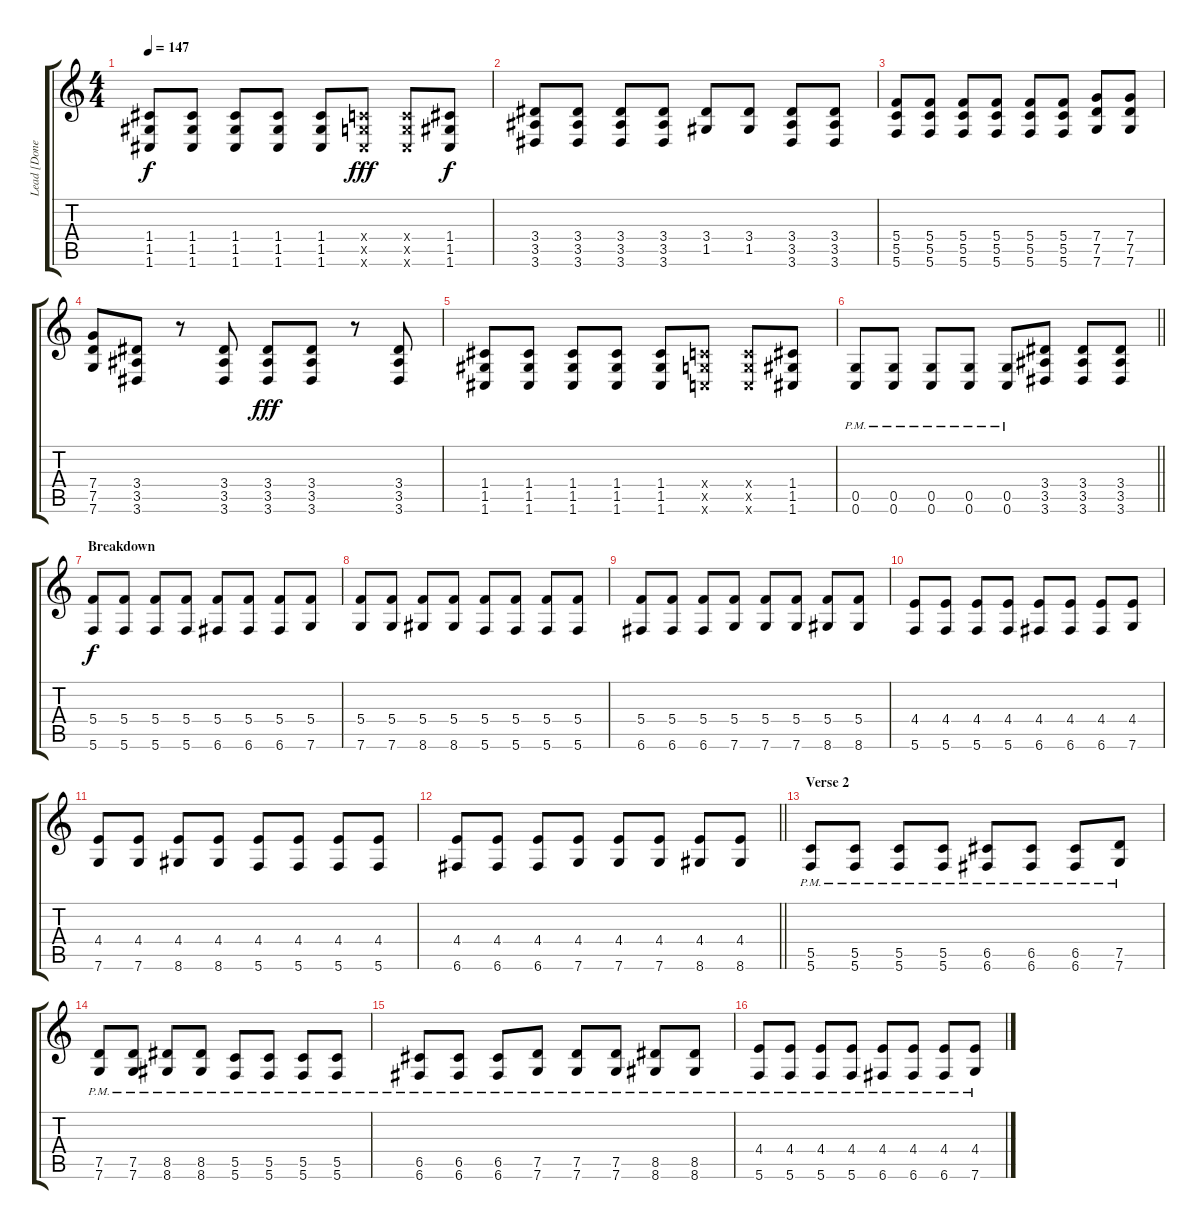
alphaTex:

\track ("Lead [Donegan]" "Lead [Done") {instrument distortionguitar}
\staff {score tabs}
\tuning (D4 A3 F3 C3 G2 C2) {hide}
\ts (4 4)
\tempo 147
\clef g2
\ks c
(1.4 1.5 1.6).8{dy f} (1.4 1.5 1.6).8 (1.4 1.5 1.6).8 (1.4 1.5 1.6).8 (1.4 1.5 1.6).8 (0.4{x} 0.5{x} 1.6{x}).8{dy fff} (0.4{x} 0.5{x} 1.6{x}).8 (1.4 1.5 1.6).8{dy f} |
(3.4 3.5 3.6).8 (3.4 3.5 3.6).8 (3.4 3.5 3.6).8 (3.4 3.5 3.6).8 (3.4 1.5).8 (3.4 1.5).8 (3.4 3.5 3.6).8 (3.4 3.5 3.6).8 |
(5.4 5.5 5.6).8 (5.4 5.5 5.6).8 (5.4 5.5 5.6).8 (5.4 5.5 5.6).8 (5.4 5.5 5.6).8 (5.4 5.5 5.6).8 (7.4 7.5 7.6).8 (7.4 7.5 7.6).8 |
(7.4 7.5 7.6).8 (3.4 3.5 3.6).8 r.8 (3.4 3.5 3.6).8 (3.4 3.5 3.6).8{dy fff} (3.4 3.5 3.6).8 r.8 (3.4 3.5 3.6).8 |
(1.4 1.5 1.6).8 (1.4 1.5 1.6).8 (1.4 1.5 1.6).8 (1.4 1.5 1.6).8 (1.4 1.5 1.6).8 (0.4{x} 0.5{x} 0.6{x}).8 (0.4{x} 0.5{x} 0.6{x}).8 (1.4 1.5 1.6).8 |
\barLineRight lightlight
(0.5{pm} 0.6{pm}).8 (0.5{pm} 0.6{pm}).8 (0.5{pm} 0.6{pm}).8 (0.5{pm} 0.6{pm}).8 (0.5{pm} 0.6{pm}).8 (3.4 3.5 3.6).8 (3.4 3.5 3.6).8 (3.4 3.5 3.6).8 |
\section ("" "Breakdown")
(5.4 5.6).8{dy f} (5.4 5.6).8 (5.4 5.6).8 (5.4 5.6).8 (5.4 6.6).8 (5.4 6.6).8 (5.4 6.6).8 (5.4 7.6).8 |
(5.4 7.6).8 (5.4 7.6).8 (5.4 8.6).8 (5.4 8.6).8 (5.4 5.6).8 (5.4 5.6).8 (5.4 5.6).8 (5.4 5.6).8 |
(5.4 6.6).8 (5.4 6.6).8 (5.4 6.6).8 (5.4 7.6).8 (5.4 7.6).8 (5.4 7.6).8 (5.4 8.6).8 (5.4 8.6).8 |
(4.4 5.6).8 (4.4 5.6).8 (4.4 5.6).8 (4.4 5.6).8 (4.4 6.6).8 (4.4 6.6).8 (4.4 6.6).8 (4.4 7.6).8 |
(4.4 7.6).8 (4.4 7.6).8 (4.4 8.6).8 (4.4 8.6).8 (4.4 5.6).8 (4.4 5.6).8 (4.4 5.6).8 (4.4 5.6).8 |
\barLineRight lightlight
(4.4 6.6).8 (4.4 6.6).8 (4.4 6.6).8 (4.4 7.6).8 (4.4 7.6).8 (4.4 7.6).8 (4.4 8.6).8 (4.4 8.6).8 |
\section ("" "Verse 2")
(5.5{pm} 5.6{pm}).8 (5.5{pm} 5.6{pm}).8 (5.5{pm} 5.6{pm}).8 (5.5{pm} 5.6{pm}).8 (6.5{pm} 6.6{pm}).8 (6.5{pm} 6.6{pm}).8 (6.5{pm} 6.6{pm}).8 (7.5{pm} 7.6{pm}).8 |
(7.5{pm} 7.6{pm}).8 (7.5{pm} 7.6{pm}).8 (8.5{pm} 8.6{pm}).8 (8.5{pm} 8.6{pm}).8 (5.5{pm} 5.6{pm}).8 (5.5{pm} 5.6{pm}).8 (5.5{pm} 5.6{pm}).8 (5.5{pm} 5.6{pm}).8 |
(6.5{pm} 6.6{pm}).8 (6.5{pm} 6.6{pm}).8 (6.5{pm} 6.6{pm}).8 (7.5{pm} 7.6{pm}).8 (7.5{pm} 7.6{pm}).8 (7.5{pm} 7.6{pm}).8 (8.5{pm} 8.6{pm}).8 (8.5{pm} 8.6{pm}).8 |
(4.4{pm} 5.6{pm}).8 (4.4{pm} 5.6{pm}).8 (4.4{pm} 5.6{pm}).8 (4.4{pm} 5.6{pm}).8 (4.4{pm} 6.6{pm}).8 (4.4{pm} 6.6{pm}).8 (4.4{pm} 6.6{pm}).8 (4.4{pm} 7.6{pm}).8
